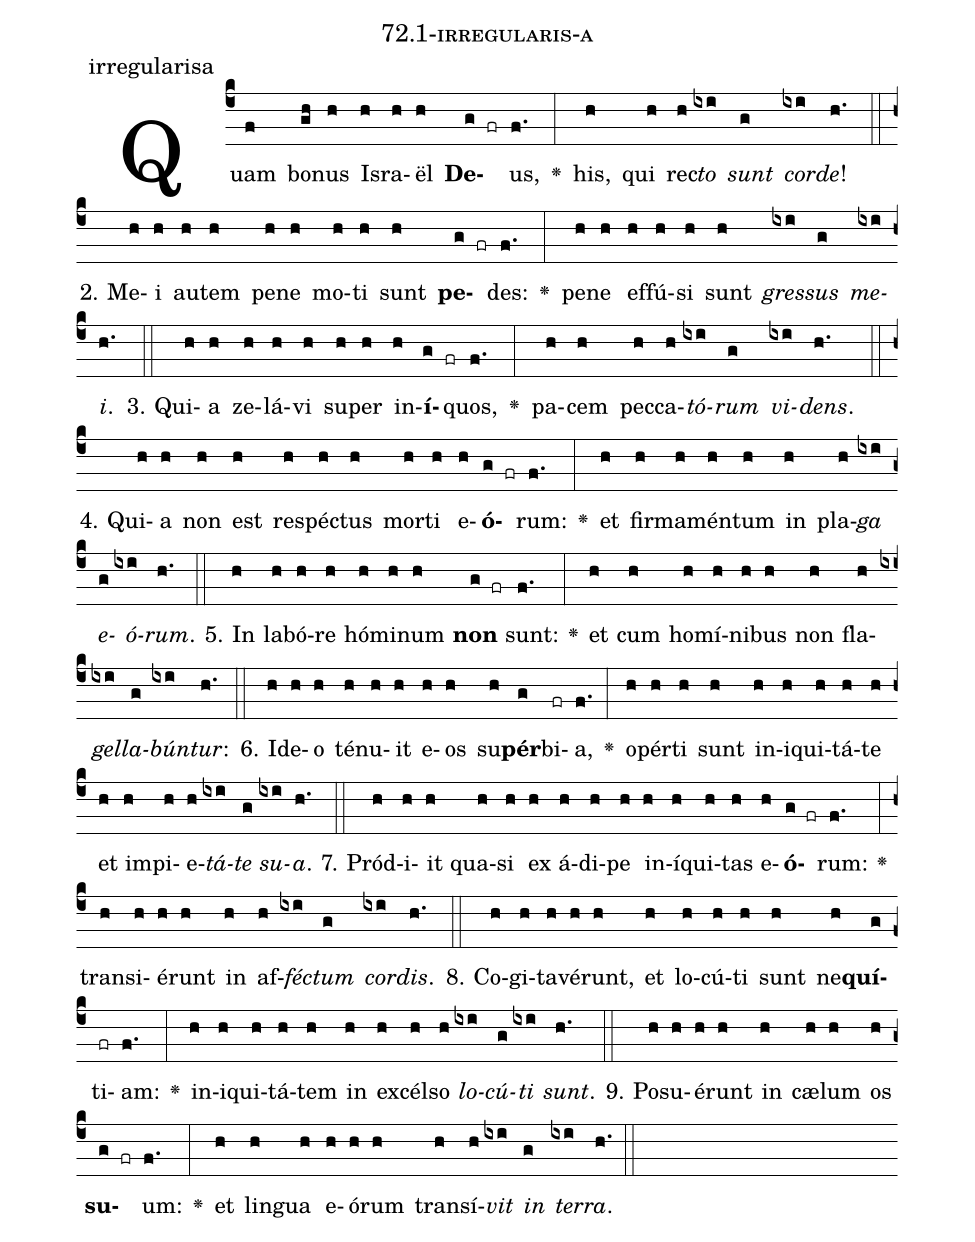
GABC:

name: 72.1-irregularis-a;
annotation: irregularisa;
%%
(c4)Quam(f) bo(gh)nus(h) Is(h)ra(h)ël(h) <b>De</b>(g fr)us,(f.) <v>\greheightstar</v>(:) his,(h) qui(h) rec(h)<i>to</i>(ixi) <i>sunt</i>(g) <i>cor</i>(ixi)<i>de</i>!(h.) (::)
2. Me(h)i(h) au(h)tem(h) pe(h)ne(h) mo(h)ti(h) sunt(h) <b>pe</b>(g fr)des:(f.) <v>\greheightstar</v>(:) pe(h)ne(h) ef(h)fú(h)si(h) sunt(h) <i>gres</i>(ixi)<i>sus</i>(g) <i>me</i>(ixi)<i>i</i>.(h.) (::)
3. Qui(h)a(h) ze(h)lá(h)vi(h) su(h)per(h) in(h)<b>í</b>(g fr)quos,(f.) <v>\greheightstar</v>(:) pa(h)cem(h) pec(h)ca(h)<i>tó</i>(ixi)<i>rum</i>(g) <i>vi</i>(ixi)<i>dens</i>.(h.) (::)
4. Qui(h)a(h) non(h) est(h) re(h)spéc(h)tus(h) mor(h)ti(h) e(h)<b>ó</b>(g fr)rum:(f.) <v>\greheightstar</v>(:) et(h) fir(h)ma(h)mén(h)tum(h) in(h) pla(h)<i>ga</i>(ixi) <i>e</i>(g)<i>ó</i>(ixi)<i>rum</i>.(h.) (::)
5. In(h) la(h)bó(h)re(h) hó(h)mi(h)num(h) <b>non</b>(g fr) sunt:(f.) <v>\greheightstar</v>(:) et(h) cum(h) ho(h)mí(h)ni(h)bus(h) non(h) fla(h)<i>gel</i>(ixi)<i>la</i>(g)<i>bún</i>(ixi)<i>tur</i>:(h.) (::)
6. Id(h)e(h)o(h) té(h)nu(h)it(h) e(h)os(h) su(h)<b>pér</b>(g)bi(fr)a,(f.) <v>\greheightstar</v>(:) o(h)pér(h)ti(h) sunt(h) in(h)i(h)qui(h)tá(h)te(h) et(h) im(h)pi(h)e(h)<i>tá</i>(ixi)<i>te</i>(g) <i>su</i>(ixi)<i>a</i>.(h.) (::)
7. Pród(h)i(h)it(h) qua(h)si(h) ex(h) á(h)di(h)pe(h) in(h)í(h)qui(h)tas(h) e(h)<b>ó</b>(g fr)rum:(f.) <v>\greheightstar</v>(:) trans(h)i(h)é(h)runt(h) in(h) af(h)<i>féc</i>(ixi)<i>tum</i>(g) <i>cor</i>(ixi)<i>dis</i>.(h.) (::)
8. Co(h)gi(h)ta(h)vé(h)runt,(h) et(h) lo(h)cú(h)ti(h) sunt(h) ne(h)<b>quí</b>(g)ti(fr)am:(f.) <v>\greheightstar</v>(:) in(h)i(h)qui(h)tá(h)tem(h) in(h) ex(h)cél(h)so(h) <i>lo</i>(ixi)<i>cú</i>(g)<i>ti</i>(ixi) <i>sunt</i>.(h.) (::)
9. Po(h)su(h)é(h)runt(h) in(h) cæ(h)lum(h) os(h) <b>su</b>(g fr)um:(f.) <v>\greheightstar</v>(:) et(h) lin(h)gua(h) e(h)ó(h)rum(h) trans(h)í(h)<i>vit</i>(ixi) <i>in</i>(g) <i>ter</i>(ixi)<i>ra</i>.(h.) (::)
